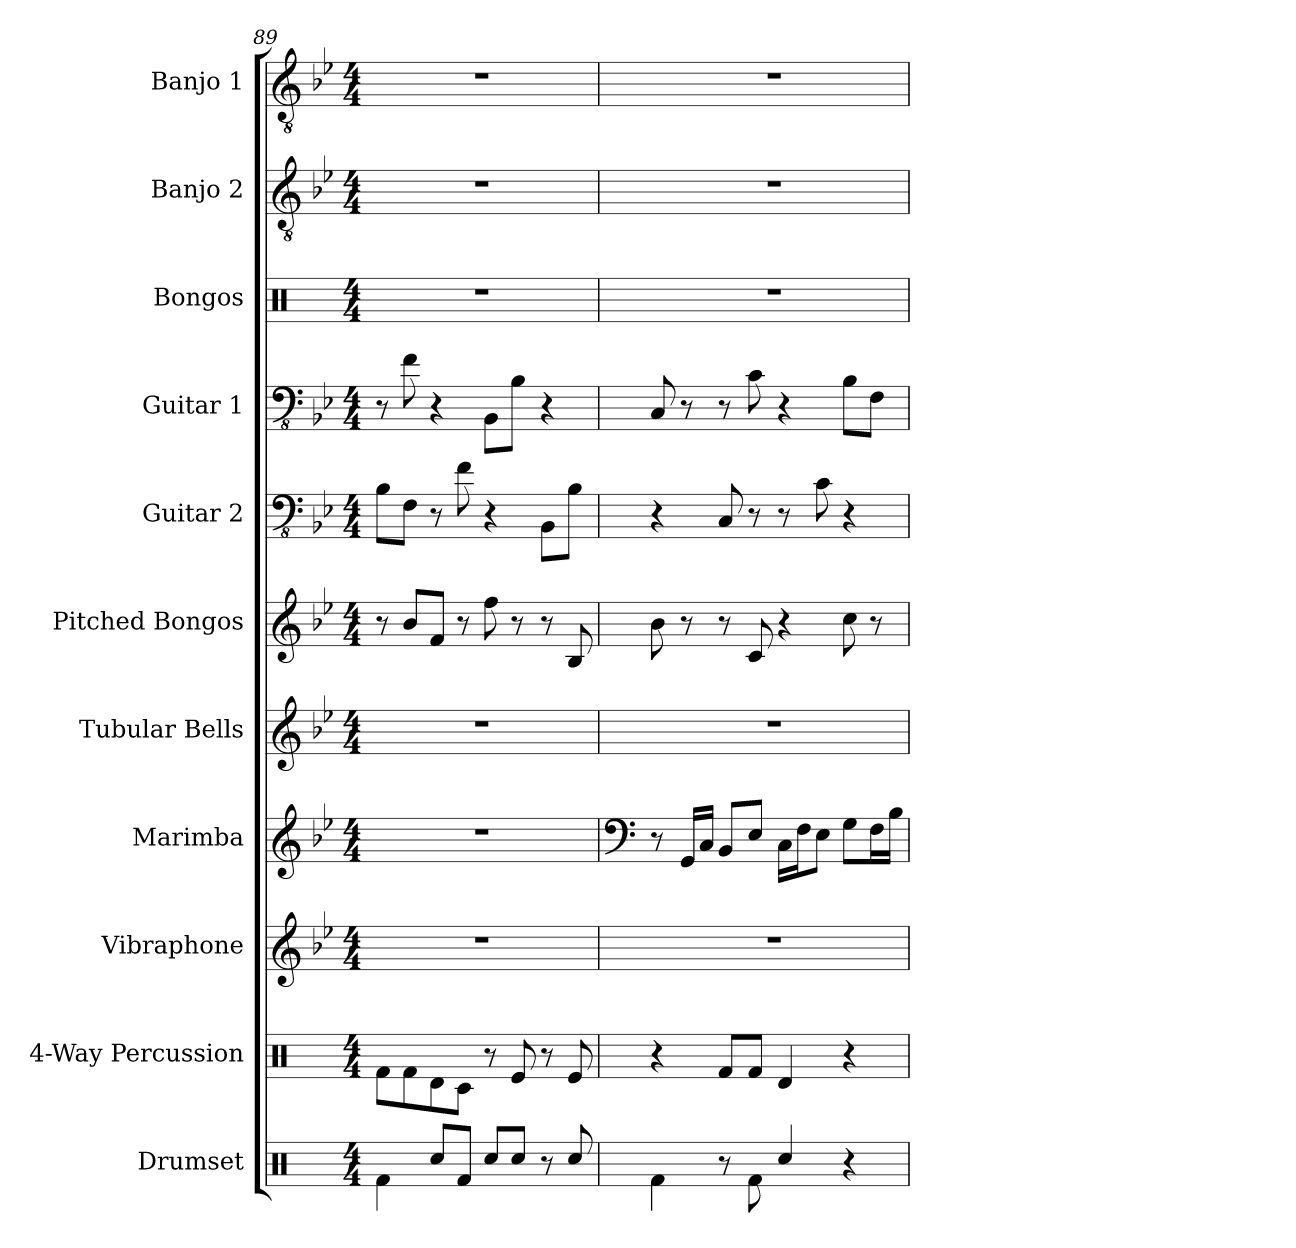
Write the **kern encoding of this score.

**kern	**kern	**kern	**kern	**kern	**kern	**kern	**kern	**kern	**kern	**kern
*part11	*part10	*part9	*part8	*part7	*part6	*part5	*part4	*part3	*part2	*part1
*staff11	*staff10	*staff9	*staff8	*staff7	*staff6	*staff5	*staff4	*staff3	*staff2	*staff1
*I"Drumset	*I"4-Way Percussion	*I"Vibraphone	*I"Marimba	*I"Tubular Bells	*I"Pitched Bongos	*I"Guitar 2	*I"Guitar 1	*I"Bongos	*I"Banjo 2	*I"Banjo 1
*I'Drs.	*I'4 Prc.	*I'Vib.	*I'Mrm.	*I'Bells	*	*	*	*	*I'Banjo	*
*clefX	*clefX	*clefG2	*clefG2	*clefG2	*clefG2	*clefFv4	*clefFv4	*clefX	*clefGv2	*clefGv2
*k[]	*k[]	*k[b-e-]	*k[b-e-]	*k[b-e-]	*k[b-e-]	*k[b-e-]	*k[b-e-]	*k[]	*k[b-e-]	*k[b-e-]
*M4/4	*M4/4	*M4/4	*M4/4	*M4/4	*M4/4	*M4/4	*M4/4	*M4/4	*M4/4	*M4/4
=89	=89	=89	=89	=89	=89	=89	=89	=89	=89	=89
4Rf\	8Rf\L	1r	1r	1r	8r	8BB-\L	8r	1r	1r	1r
.	8Rf\	.	.	.	8b-/L	8FF\J	8F\	.	.	.
8Rcc/L	8Rd\	.	.	.	8f/J	8r	4r	.	.	.
8Rf/J	8Rc\J	.	.	.	8r	8F\	.	.	.	.
8Rcc/L	8r	.	.	.	8ff\	4r	8BBB-\L	.	.	.
8Rcc/J	8Re/	.	.	.	8r	.	8BB-\J	.	.	.
8r	8r	.	.	.	8r	8BBB-\L	4r	.	.	.
8Rcc/	8Re/	.	.	.	8B-/	8BB-\J	.	.	.	.
=90	=90	=90	=90	=90	=90	=90	=90	=90	=90	=90
*	*	*	*clefF4	*	*	*	*	*	*	*
4Rf\	4r	1r	8r	1r	8b-\	4r	8CC/	1r	1r	1r
.	.	.	16GG/LL	.	8r	.	8r	.	.	.
.	.	.	16C/JJ	.	.	.	.	.	.	.
8r	8Rf/L	.	8BB-/L	.	8r	8CC/	8r	.	.	.
8Rf\	8Rf/J	.	8E-/J	.	8c/	8r	8C\	.	.	.
4Rcc/	4Rd/	.	16C\LL	.	4r	8r	4r	.	.	.
.	.	.	16F\J	.	.	.	.	.	.	.
.	.	.	8E-\J	.	.	8C\	.	.	.	.
4r	4r	.	8G\L	.	8cc\	4r	8BB-\L	.	.	.
.	.	.	16F\L	.	8r	.	8FF\J	.	.	.
.	.	.	16B-\JJ	.	.	.	.	.	.	.
=	=	=	=	=	=	=	=	=	=	=
*-	*-	*-	*-	*-	*-	*-	*-	*-	*-	*-
